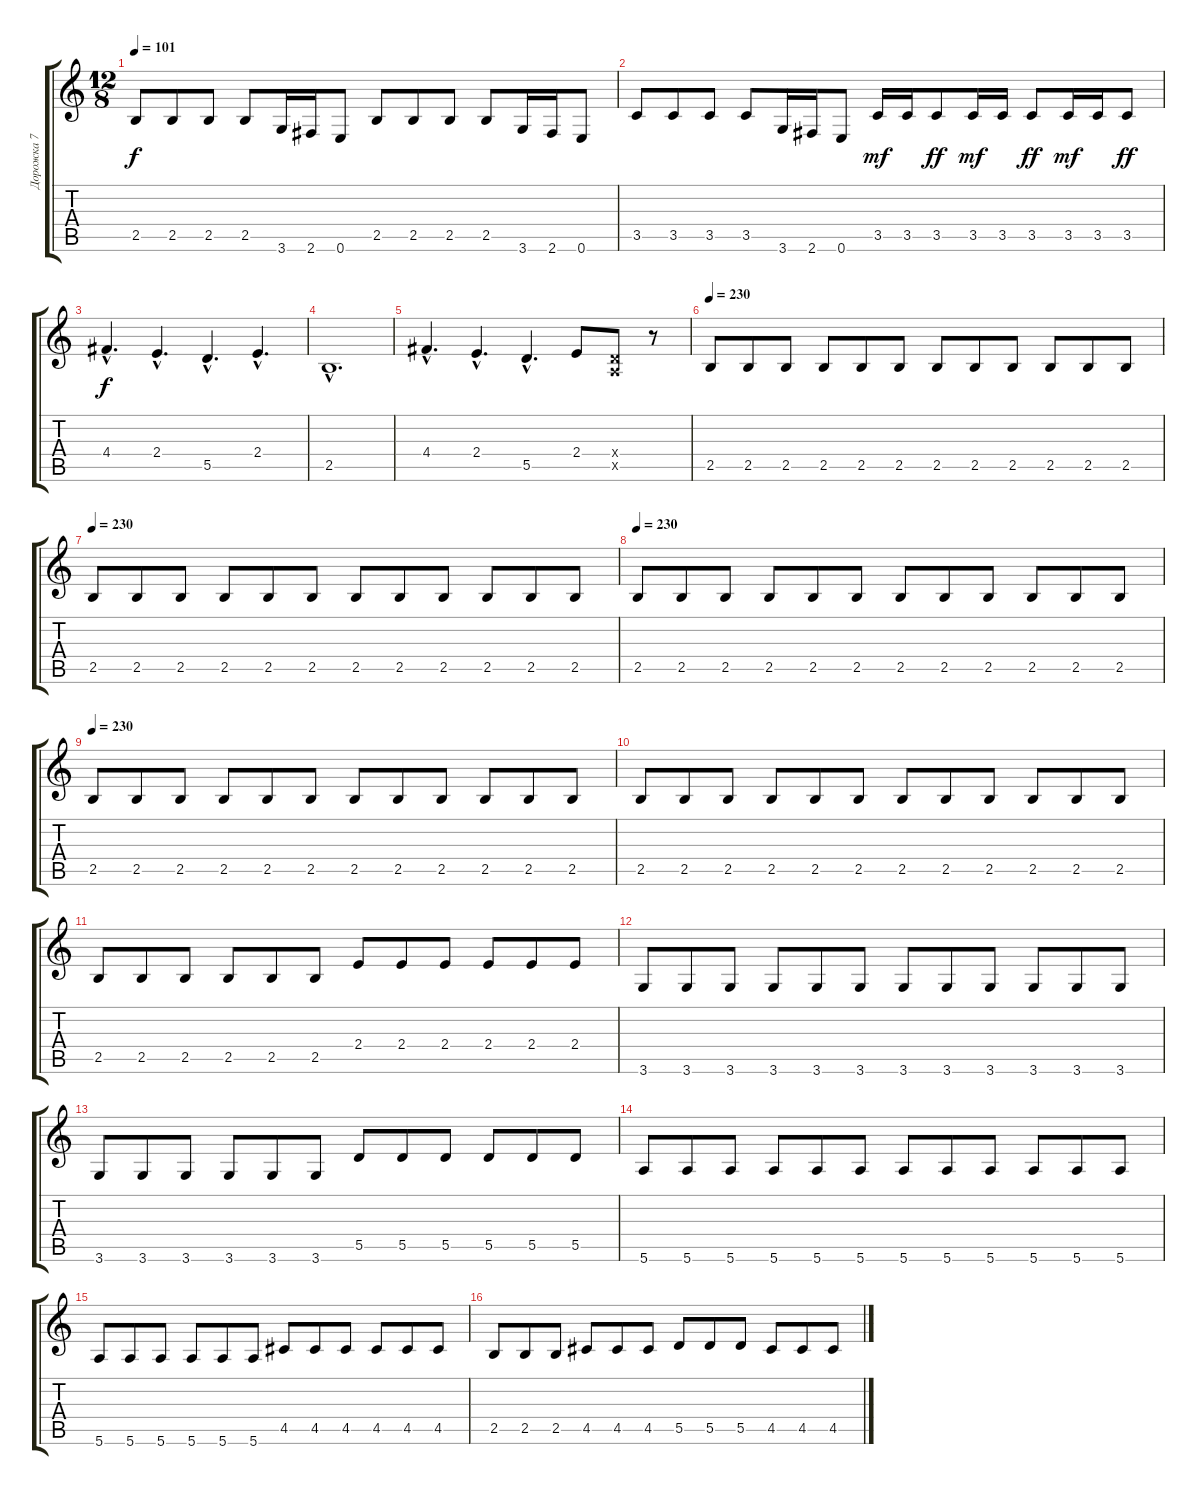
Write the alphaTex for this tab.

\track ("Дорожка 7" "Дорожка 7") {instrument acousticbass}
\staff {score tabs}
\tuning (E4 B3 G3 D3 A2 E2) {hide}
\ts (12 8)
\tempo 101
\clef g2
\ks c
2.5.8{dy f} 2.5.8 2.5.8 2.5.8 3.6.16 2.6.16 0.6.8 2.5.8 2.5.8 2.5.8 2.5.8 3.6.16 2.6.16 0.6.8 |
3.5.8 3.5.8 3.5.8 3.5.8 3.6.16 2.6.16 0.6.8 3.5.16{dy mf} 3.5.16 3.5.8{dy ff} 3.5.16{dy mf} 3.5.16 3.5.8{dy ff} 3.5.16{dy mf} 3.5.16 3.5.8{dy ff} |
4.4{hac}.4{d dy f} 2.4{hac}.4{d} 5.5{hac}.4{d} 2.4{hac}.4{d} |
2.5{hac}.1{d} |
4.4{hac}.4{d} 2.4{hac}.4{d} 5.5{hac}.4{d} 2.4.8 (0.4{x} 0.5{x}).8 r.8 |
\tempo 230
2.5.8 2.5.8 2.5.8 2.5.8 2.5.8 2.5.8 2.5.8 2.5.8 2.5.8 2.5.8 2.5.8 2.5.8 |
\tempo 230
2.5.8 2.5.8 2.5.8 2.5.8 2.5.8 2.5.8 2.5.8 2.5.8 2.5.8 2.5.8 2.5.8 2.5.8 |
\tempo 230
2.5.8 2.5.8 2.5.8 2.5.8 2.5.8 2.5.8 2.5.8 2.5.8 2.5.8 2.5.8 2.5.8 2.5.8 |
\tempo 230
2.5.8 2.5.8 2.5.8 2.5.8 2.5.8 2.5.8 2.5.8 2.5.8 2.5.8 2.5.8 2.5.8 2.5.8 |
2.5.8 2.5.8 2.5.8 2.5.8 2.5.8 2.5.8 2.5.8 2.5.8 2.5.8 2.5.8 2.5.8 2.5.8 |
2.5.8 2.5.8 2.5.8 2.5.8 2.5.8 2.5.8 2.4.8 2.4.8 2.4.8 2.4.8 2.4.8 2.4.8 |
3.6.8 3.6.8 3.6.8 3.6.8 3.6.8 3.6.8 3.6.8 3.6.8 3.6.8 3.6.8 3.6.8 3.6.8 |
3.6.8 3.6.8 3.6.8 3.6.8 3.6.8 3.6.8 5.5.8 5.5.8 5.5.8 5.5.8 5.5.8 5.5.8 |
5.6.8 5.6.8 5.6.8 5.6.8 5.6.8 5.6.8 5.6.8 5.6.8 5.6.8 5.6.8 5.6.8 5.6.8 |
5.6.8 5.6.8 5.6.8 5.6.8 5.6.8 5.6.8 4.5.8 4.5.8 4.5.8 4.5.8 4.5.8 4.5.8 |
2.5.8 2.5.8 2.5.8 4.5.8 4.5.8 4.5.8 5.5.8 5.5.8 5.5.8 4.5.8 4.5.8 4.5.8
